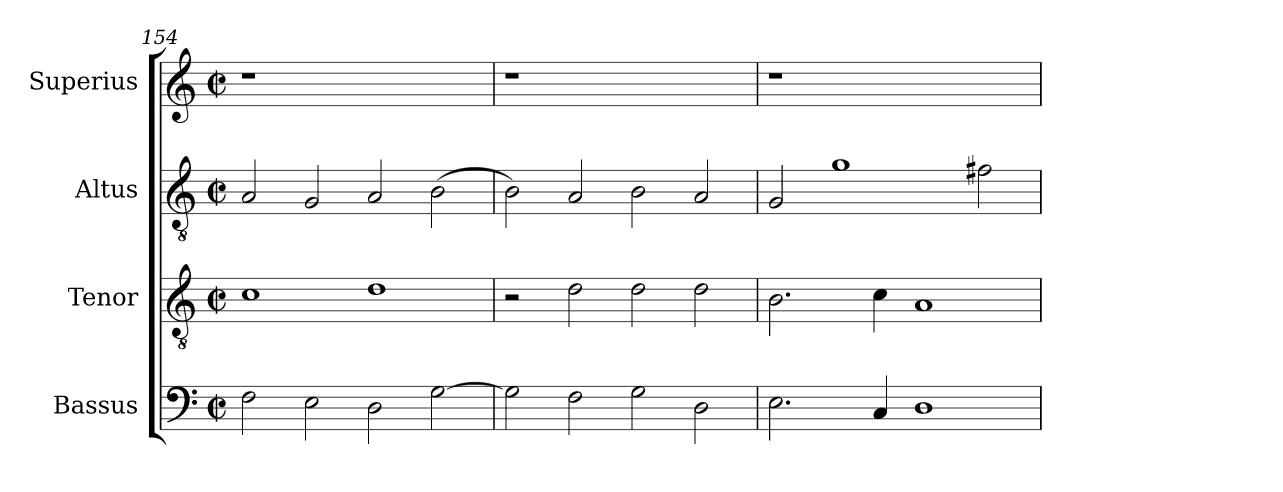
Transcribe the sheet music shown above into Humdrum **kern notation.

**kern	**kern	**kern	**kern
*part4	*part3	*part2	*part1
*staff4	*staff3	*staff2	*staff1
*I"Bassus	*I"Tenor	*I"Altus	*I"Superius
*I'B.	*I'T.	*I'A.	*I'S.
*clefF4	*clefGv2	*clefGv2	*clefG2
*	*ITrd7c12	*ITrd7c12	*
*k[]	*k[]	*k[]	*k[]
*C:	*C:	*C:	*C:
*M2/2	*M2/2	*M2/2	*M2/2
*met(c|)	*met(c|)	*met(c|)	*met(c|)
=154	=154	=154	=154
!	!	!	!LO:N:vis=1
2Fi\	1Ci	2AAi/	1r
2Ei\	.	2GGi/	.
2Di\	1Di	2AAi/	1ryy
[>2Gi\	.	(2BBi\	.
=155	=155	=155	=155
!	!	!	!LO:N:vis=1
2Gi\]	2r	2BBi\)	1r
2Fi\	2Di\	2AAi/	.
2Gi\	2Di\	2BBi\	1ryy
2Di\	2Di\	2AAi/	.
=156	=156	=156	=156
!	!	!	!LO:N:vis=1
2.Ei\	2.BBi\	2GGi/	1r
.	.	1Gi	.
4Ci/	4Ci\	.	.
1Di	1AAi	.	1ryy
.	.	2F#Xi\	.
=	=	=	=
*-	*-	*-	*-
